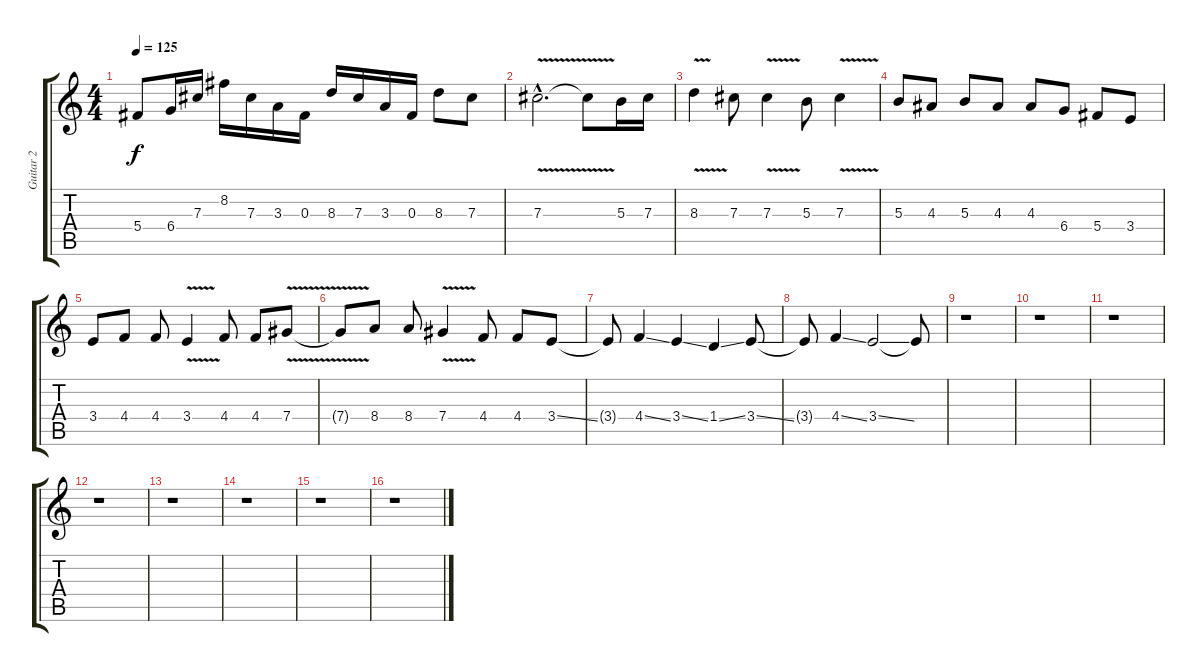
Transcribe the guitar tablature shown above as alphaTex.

\track ("Guitar 2" "Guitar 2") {instrument distortionguitar}
\staff {score tabs}
\tuning (Eb4 Bb3 Gb3 Db3 Ab2 Eb2) {hide}
\ts (4 4)
\tempo 125
\clef g2
\ks c
5.4.8{dy f} 6.4.16 7.3.16 8.2.16 7.3.16 3.3.16 0.3.16 8.3.16 7.3.16 3.3.16 0.3.16 8.3.8 7.3.8 |
7.3{v hac}.2{d} 7.3{t}.8 5.3.16 7.3.16 |
8.3{v}.4 7.3.8 7.3{v}.4 5.3.8 7.3{v}.4 |
5.3.8 4.3.8 5.3.8 4.3.8 4.3.8 6.4.8 5.4.8 3.4.8 |
3.4.8 4.4.8 4.4.8 3.4{v}.4 4.4.8 4.4.8 7.4{v}.8 |
7.4{t}.8 8.4.8 8.4.8 7.4{v}.4 4.4.8 4.4.8 3.4{ss}.8 |
3.4{t}.8 4.4{ss}.4 3.4{ss}.4 1.4{ss}.4 3.4{ss}.8 |
3.4{t}.8 4.4{ss}.4 3.4{ss}.2 3.4{t}.8 |
r.1 |
r.1 |
r.1 |
r.1 |
r.1 |
r.1 |
r.1 |
r.1
